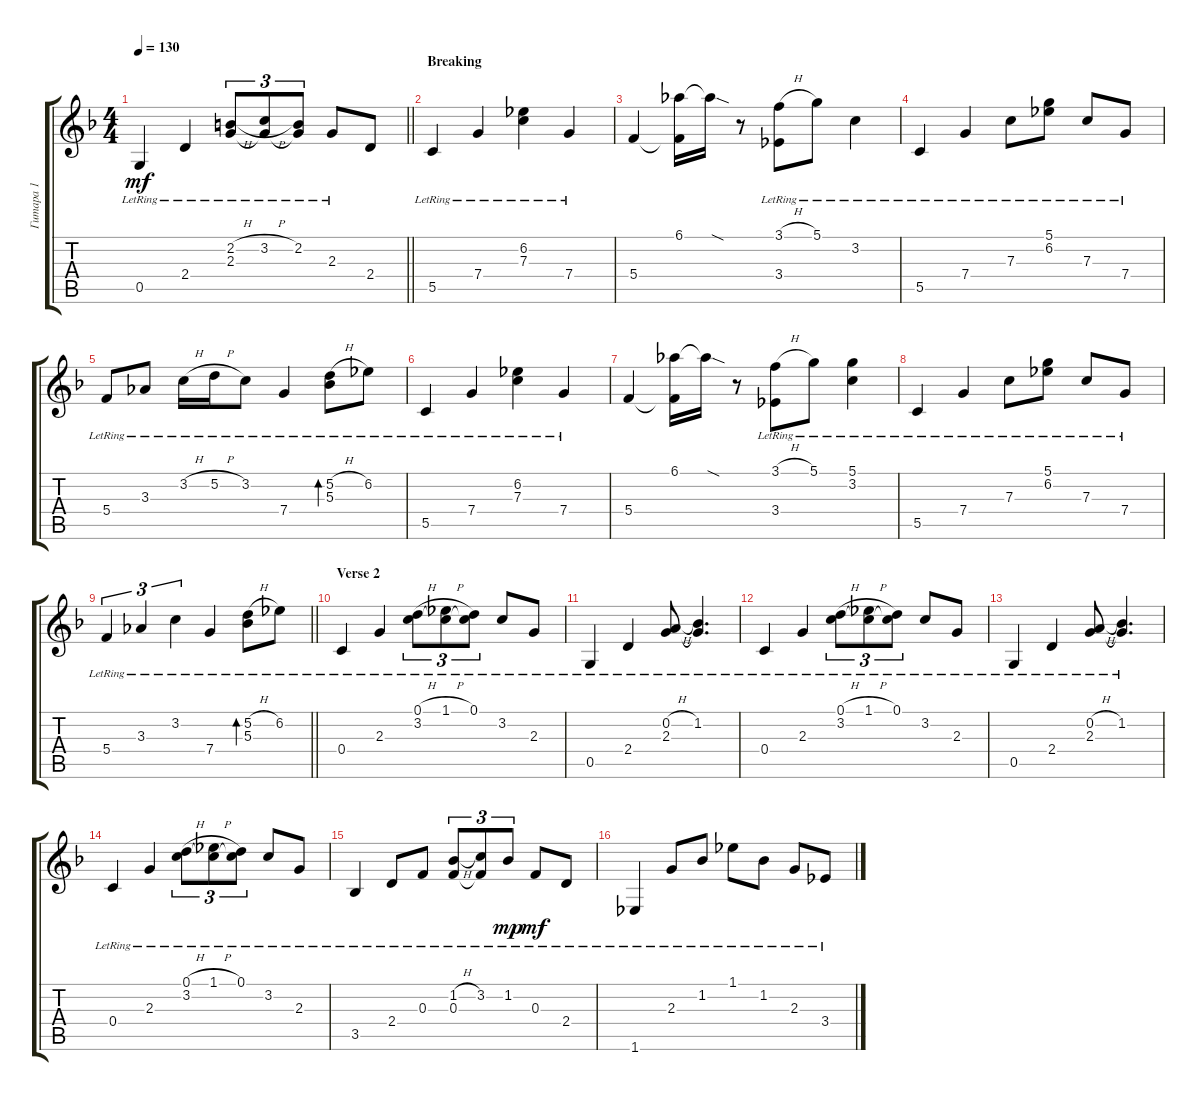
\track ("Гитара 1" "Гитара 1") {instrument acousticguitarsteel}
\staff {score tabs}
\tuning (D4 A3 F3 C3 G2 D2) {hide}
\ts (4 4)
\tempo 130
\clef g2
\barLineRight lightlight
\ks dminor
0.5{lr}.4{dy mf} 2.4{lr}.4 (2.2{h lr} 2.3{lr}).8{tu (3 2)} (3.2{h lr} 2.3{t}).8{tu (3 2)} (2.2{lr} 2.3{t}).8{tu (3 2)} 2.3{lr}.8 2.4.8 |
\section ("" "Breaking")
5.5{lr}.4 7.4{lr}.4 (6.2{lr} 7.3{lr}).4 7.4{lr}.4 |
5.4.4 (6.1 5.4{t}).16 6.1{sod t}.16 r.8 (3.1{h lr} 3.4{lr}).8 5.1{lr}.8 3.2{lr}.4 |
5.5{lr}.4 7.4{lr}.4 7.3{lr}.8 (5.1{lr} 6.2{lr}).8 7.3{lr}.8 7.4{lr}.8 |
5.4{lr}.8 3.3{lr}.8 3.2{h lr}.16 5.2{h lr}.16 3.2{lr}.8 7.4{lr}.4 (5.2{h lr} 5.3{lr}).8{bd 60} 6.2{lr}.8 |
5.5{lr}.4 7.4{lr}.4 (6.2{lr} 7.3{lr}).4 7.4{lr}.4 |
5.4.4 (6.1 5.4{t}).16 6.1{sod t}.16 r.8 (3.1{h lr} 3.4{lr}).8 5.1{lr}.8 (5.1{lr} 3.2{lr}).4 |
5.5{lr}.4 7.4{lr}.4 7.3{lr}.8 (5.1{lr} 6.2{lr}).8 7.3{lr}.8 7.4{lr}.8 |
\barLineRight lightlight
5.4{lr}.4{tu (3 2)} 3.3{lr}.4{tu (3 2)} 3.2{lr}.4{tu (3 2)} 7.4{lr}.4 (5.2{h lr} 5.3{lr}).8{bd 60} 6.2{lr}.8 |
\section ("" "Verse 2")
0.4{lr}.4 2.3{lr}.4 (0.1{h lr} 3.2{lr}).8{tu (3 2)} (1.1{h lr} 3.2{t}).8{tu (3 2)} (0.1{lr} 3.2{t}).8{tu (3 2)} 3.2{lr}.8 2.3{lr}.8 |
0.5{lr}.4 2.4{lr}.4 (0.2{h lr} 2.3{lr}).8 (1.2{lr} 2.3{t}).4{d} |
0.4{lr}.4 2.3{lr}.4 (0.1{h lr} 3.2{lr}).8{tu (3 2)} (1.1{h lr} 3.2{t}).8{tu (3 2)} (0.1{lr} 3.2{t}).8{tu (3 2)} 3.2{lr}.8 2.3{lr}.8 |
0.5{lr}.4 2.4{lr}.4 (0.2{h lr} 2.3{lr}).8 (1.2{lr} 2.3{t}).4{d} |
0.4{lr}.4 2.3{lr}.4 (0.1{h lr} 3.2{lr}).8{tu (3 2)} (1.1{h lr} 3.2{t}).8{tu (3 2)} (0.1{lr} 3.2{t}).8{tu (3 2)} 3.2{lr}.8 2.3{lr}.8 |
3.5{lr}.4 2.4{lr}.8 0.3{lr}.8 (1.2{h lr} 0.3{lr}).8{tu (3 2)} (3.2{lr} 0.3{t}).8{tu (3 2)} 1.2{lr}.8{tu (3 2) dy mp} 0.3{lr}.8{dy mf} 2.4{lr}.8 |
1.6{lr}.4 2.3{lr}.8 1.2{lr}.8 1.1{lr}.8 1.2{lr}.8 2.3{lr}.8 3.4{lr}.8
